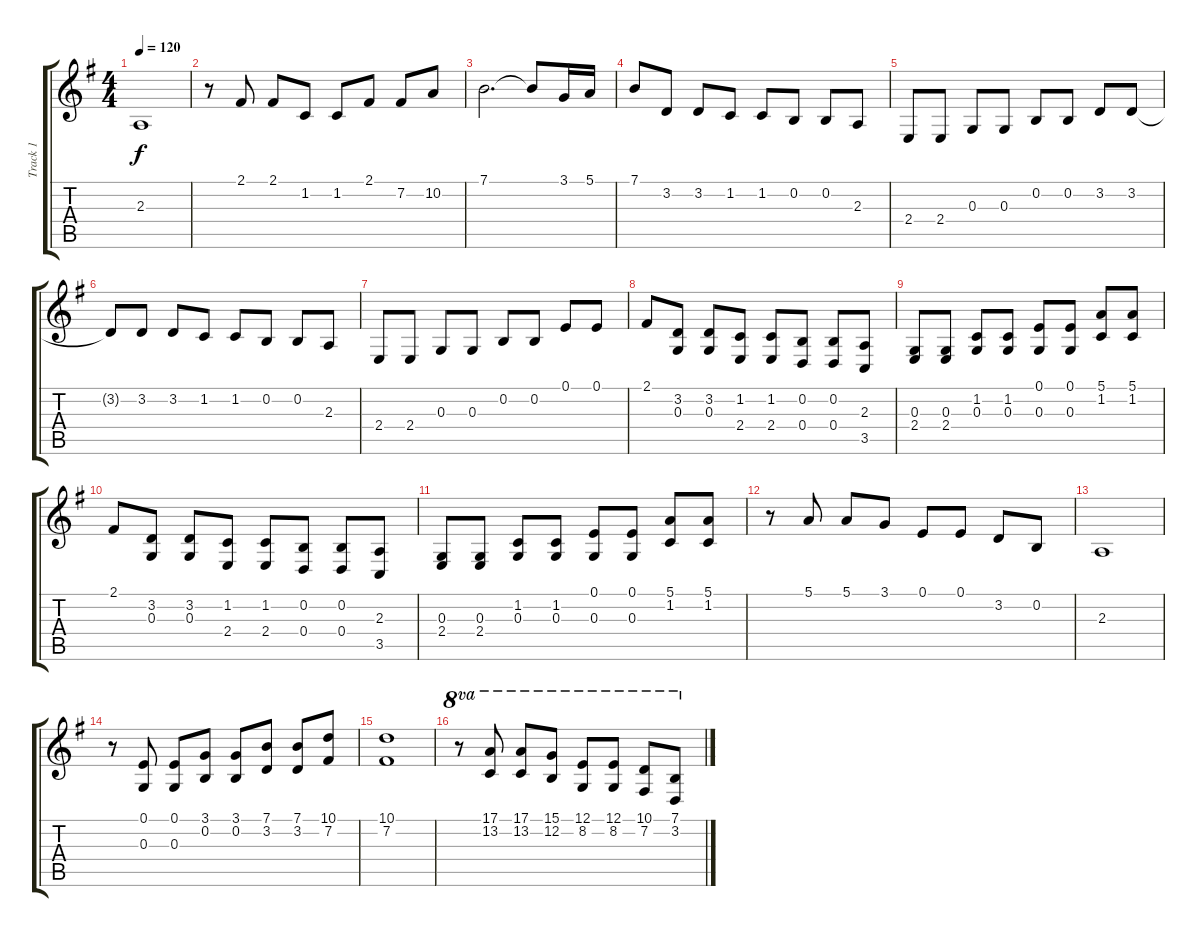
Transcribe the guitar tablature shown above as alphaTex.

\track ("Track 1" "Track 1") {instrument acousticgrandpiano}
\staff {score tabs}
\tuning (E4 B3 G3 D3 A2 E2) {hide}
\ts (4 4)
\tempo 120
\clef g2
\ks g
2.3.1{dy f} |
r.8 2.1.8 2.1.8 1.2.8 1.2.8 2.1.8 7.2.8 10.2.8 |
7.1.2{d} 7.1{t}.8 3.1.16 5.1.16 |
7.1.8 3.2.8 3.2.8 1.2.8 1.2.8 0.2.8 0.2.8 2.3.8 |
2.4.8 2.4.8 0.3.8 0.3.8 0.2.8 0.2.8 3.2.8 3.2.8 |
3.2{t}.8 3.2.8 3.2.8 1.2.8 1.2.8 0.2.8 0.2.8 2.3.8 |
2.4.8 2.4.8 0.3.8 0.3.8 0.2.8 0.2.8 0.1.8 0.1.8 |
2.1.8 (3.2 0.3).8 (3.2 0.3).8 (1.2 2.4).8 (1.2 2.4).8 (0.2 0.4).8 (0.2 0.4).8 (2.3 3.5).8 |
(0.3 2.4).8 (0.3 2.4).8 (1.2 0.3).8 (1.2 0.3).8 (0.1 0.3).8 (0.1 0.3).8 (5.1 1.2).8 (5.1 1.2).8 |
2.1.8 (3.2 0.3).8 (3.2 0.3).8 (1.2 2.4).8 (1.2 2.4).8 (0.2 0.4).8 (0.2 0.4).8 (2.3 3.5).8 |
(0.3 2.4).8 (0.3 2.4).8 (1.2 0.3).8 (1.2 0.3).8 (0.1 0.3).8 (0.1 0.3).8 (5.1 1.2).8 (5.1 1.2).8 |
r.8 5.1.8 5.1.8 3.1.8 0.1.8 0.1.8 3.2.8 0.2.8 |
2.3.1 |
r.8 (0.1 0.3).8 (0.1 0.3).8 (3.1 0.2).8 (3.1 0.2).8 (7.1 3.2).8 (7.1 3.2).8 (10.1 7.2).8 |
(10.1 7.2).1 |
r.8{ot 8va} (17.1 13.2).8{ot 8va} (17.1 13.2).8{ot 8va} (15.1 12.2).8{ot 8va} (12.1 8.2).8{ot 8va} (12.1 8.2).8{ot 8va} (10.1 7.2).8{ot 8va} (7.1 3.2).8{ot 8va}
